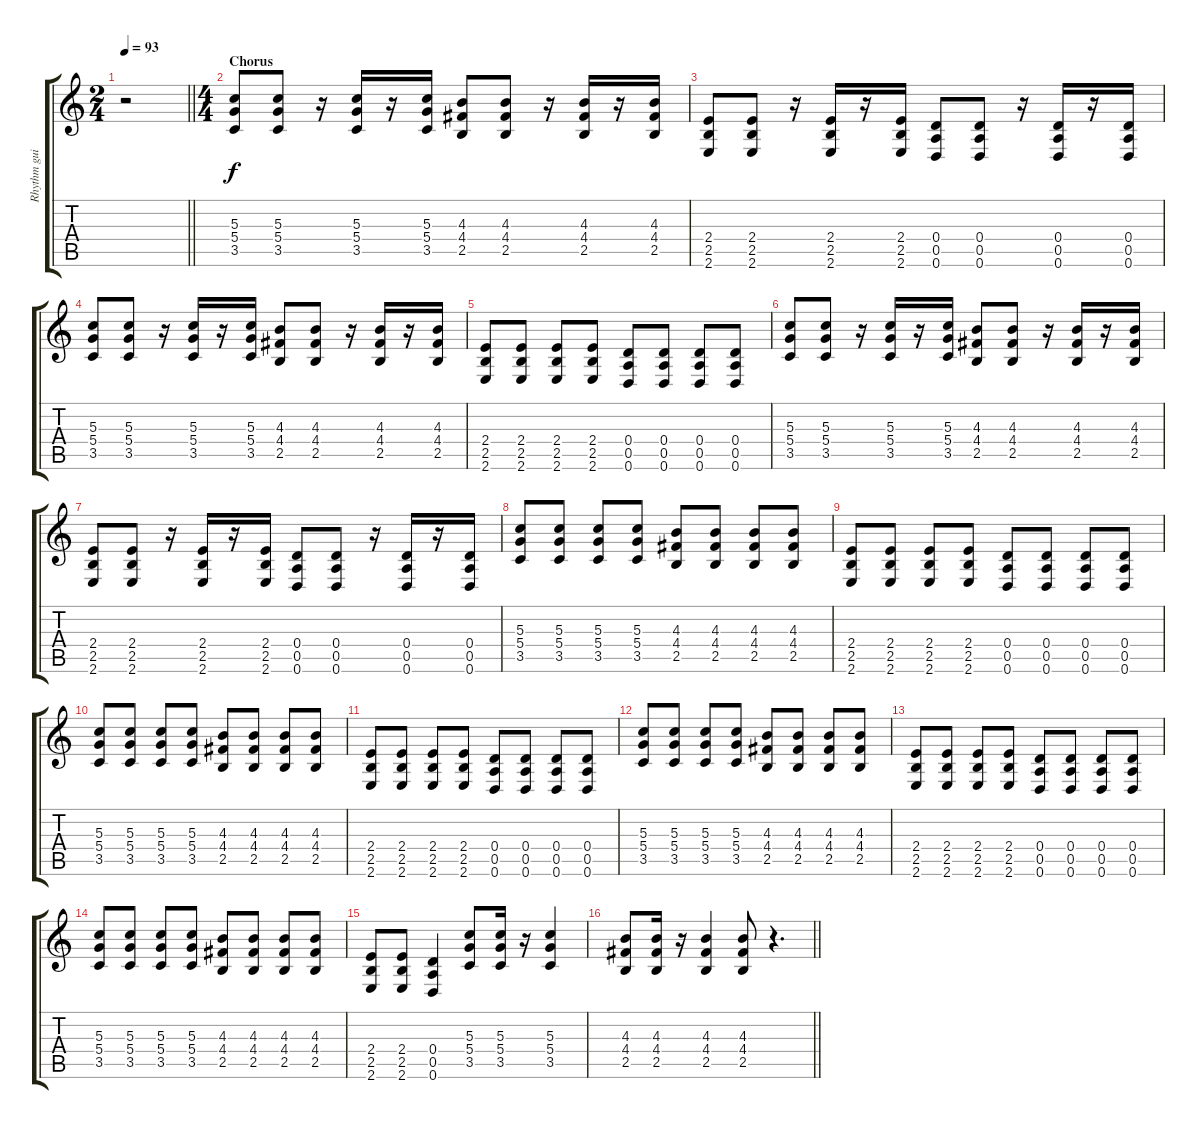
\track ("Rhythm guitar" "Rhythm gui") {instrument distortionguitar}
\staff {score tabs}
\tuning (E4 B3 G3 D3 A2 D2) {hide}
\ts (2 4)
\tempo 93
\clef g2
\barLineRight lightlight
\ks c
r.2{dy f} |
\ts (4 4)
\section ("" "Chorus")
(5.3 5.4 3.5).8 (5.3 5.4 3.5).8 r.16 (5.3 5.4 3.5).16 r.16 (5.3 5.4 3.5).16 (4.3 4.4 2.5).8 (4.3 4.4 2.5).8 r.16 (4.3 4.4 2.5).16 r.16 (4.3 4.4 2.5).16 |
(2.4 2.5 2.6).8 (2.4 2.5 2.6).8 r.16 (2.4 2.5 2.6).16 r.16 (2.4 2.5 2.6).16 (0.4 0.5 0.6).8 (0.4 0.5 0.6).8 r.16 (0.4 0.5 0.6).16 r.16 (0.4 0.5 0.6).16 |
(5.3 5.4 3.5).8 (5.3 5.4 3.5).8 r.16 (5.3 5.4 3.5).16 r.16 (5.3 5.4 3.5).16 (4.3 4.4 2.5).8 (4.3 4.4 2.5).8 r.16 (4.3 4.4 2.5).16 r.16 (4.3 4.4 2.5).16 |
(2.4 2.5 2.6).8 (2.4 2.5 2.6).8 (2.4 2.5 2.6).8 (2.4 2.5 2.6).8 (0.4 0.5 0.6).8 (0.4 0.5 0.6).8 (0.4 0.5 0.6).8 (0.4 0.5 0.6).8 |
(5.3 5.4 3.5).8 (5.3 5.4 3.5).8 r.16 (5.3 5.4 3.5).16 r.16 (5.3 5.4 3.5).16 (4.3 4.4 2.5).8 (4.3 4.4 2.5).8 r.16 (4.3 4.4 2.5).16 r.16 (4.3 4.4 2.5).16 |
(2.4 2.5 2.6).8 (2.4 2.5 2.6).8 r.16 (2.4 2.5 2.6).16 r.16 (2.4 2.5 2.6).16 (0.4 0.5 0.6).8 (0.4 0.5 0.6).8 r.16 (0.4 0.5 0.6).16 r.16 (0.4 0.5 0.6).16 |
(5.3 5.4 3.5).8 (5.3 5.4 3.5).8 (5.3 5.4 3.5).8 (5.3 5.4 3.5).8 (4.3 4.4 2.5).8 (4.3 4.4 2.5).8 (4.3 4.4 2.5).8 (4.3 4.4 2.5).8 |
(2.4 2.5 2.6).8 (2.4 2.5 2.6).8 (2.4 2.5 2.6).8 (2.4 2.5 2.6).8 (0.4 0.5 0.6).8 (0.4 0.5 0.6).8 (0.4 0.5 0.6).8 (0.4 0.5 0.6).8 |
(5.3 5.4 3.5).8 (5.3 5.4 3.5).8 (5.3 5.4 3.5).8 (5.3 5.4 3.5).8 (4.3 4.4 2.5).8 (4.3 4.4 2.5).8 (4.3 4.4 2.5).8 (4.3 4.4 2.5).8 |
(2.4 2.5 2.6).8 (2.4 2.5 2.6).8 (2.4 2.5 2.6).8 (2.4 2.5 2.6).8 (0.4 0.5 0.6).8 (0.4 0.5 0.6).8 (0.4 0.5 0.6).8 (0.4 0.5 0.6).8 |
(5.3 5.4 3.5).8 (5.3 5.4 3.5).8 (5.3 5.4 3.5).8 (5.3 5.4 3.5).8 (4.3 4.4 2.5).8 (4.3 4.4 2.5).8 (4.3 4.4 2.5).8 (4.3 4.4 2.5).8 |
(2.4 2.5 2.6).8 (2.4 2.5 2.6).8 (2.4 2.5 2.6).8 (2.4 2.5 2.6).8 (0.4 0.5 0.6).8 (0.4 0.5 0.6).8 (0.4 0.5 0.6).8 (0.4 0.5 0.6).8 |
(5.3 5.4 3.5).8 (5.3 5.4 3.5).8 (5.3 5.4 3.5).8 (5.3 5.4 3.5).8 (4.3 4.4 2.5).8 (4.3 4.4 2.5).8 (4.3 4.4 2.5).8 (4.3 4.4 2.5).8 |
(2.4 2.5 2.6).8 (2.4 2.5 2.6).8 (0.4 0.5 0.6).4 (5.3 5.4 3.5).8 (5.3 5.4 3.5).16 r.16 (5.3 5.4 3.5).4 |
\barLineRight lightlight
(4.3 4.4 2.5).8 (4.3 4.4 2.5).16 r.16 (4.3 4.4 2.5).4 (4.3 4.4 2.5).8 r.4{d}
